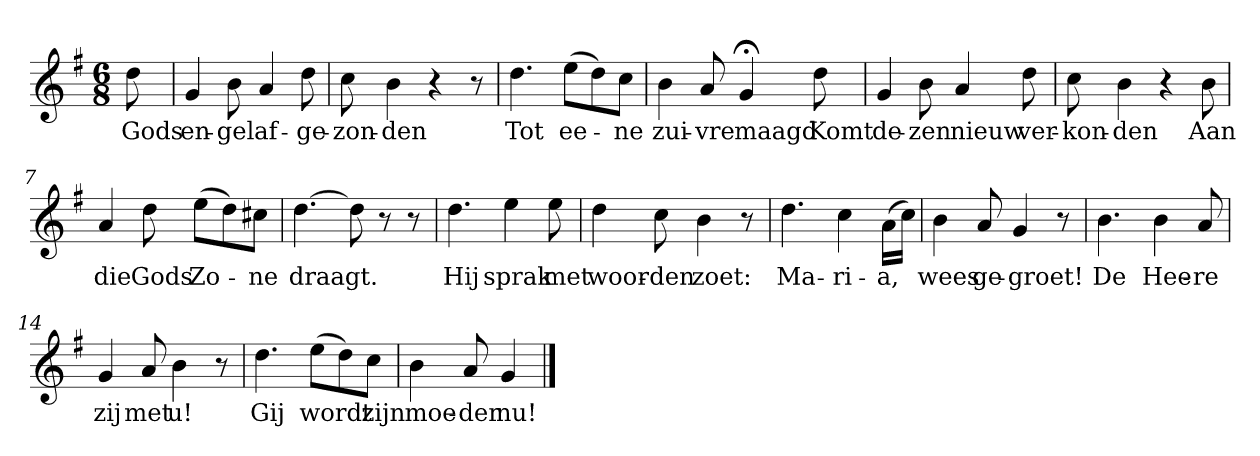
**kern	**text
*part1	*part1
*staff1	*staff1
*clefG2	*
*k[f#]	*
*G:	*
*M6/8	*
*MM120	*
=	=
8dd	Gods
=1	=1
4g	en-
8b	-gel
4a	af-
8dd	-ge-
=2	=2
8cc	-zon-
4b	-den
4r	.
8r	.
=3	=3
4.dd	Tot
(8ee\L	ee-
8dd\)	.
8cc\J	-ne
=4	=4
4b	zui-
8a	-vre
4g;<	maagd
8dd	Komt
=5	=5
4g	de-
8b	-zen
4a	nieuw
8dd	ver-
=6	=6
8cc	-kon-
4b	-den
4r	.
8b	Aan
=7	=7
4a	die
8dd	Gods
(8ee\L	Zo-
8dd\)	.
8cc#X\J	-ne
=8	=8
[4.dd	draagt.
8dd]	.
8r	.
8r	.
=9	=9
4.dd	Hij
4ee	sprak
8ee	met
=10	=10
4dd	woor-
8cc	-den
4b	zoet:
8r	.
=11	=11
4.dd	Ma-
4cc	-ri-
(16a\LL	-a,
16cc\JJ)	.
=12	=12
4b	wees
8a	ge-
4g	-groet!
8r	.
=13	=13
4.b	De
4b	Hee-
8a	-re
=14	=14
4g	zij
8a	met
4b	u!
8r	.
=15	=15
4.dd	Gij
(8ee\L	wordt
8dd\)	.
8cc\J	zijn
=16	=16
4b	moe-
8a	-der
4g	nu!
==	==
*-	*-
